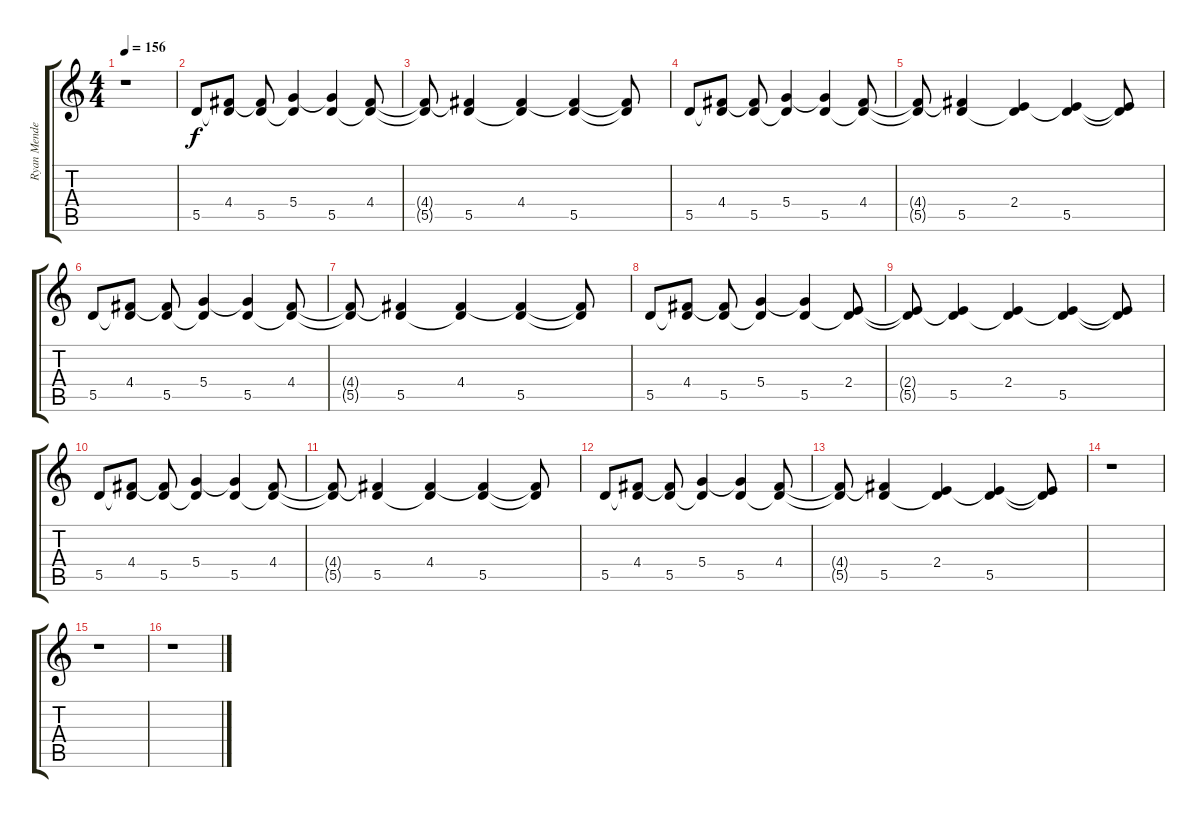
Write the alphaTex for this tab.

\track ("Ryan Mendez" "Ryan Mende") {instrument electricguitarclean}
\staff {score tabs}
\tuning (E4 B3 G3 D3 A2 D2) {hide}
\ts (4 4)
\tempo 156
\clef g2
\ks c
r.1{dy f} |
5.5.8 (4.4 5.5{t}).8 (4.4{t} 5.5).8 (5.4 5.5{t}).4 (5.4{t} 5.5).4 (4.4 5.5{t}).8 |
(4.4{t} 5.5{t}).8 (4.4{t} 5.5).4 (4.4 5.5{t}).4 (4.4{t} 5.5).4 (4.4{t} 5.5{t}).8 |
5.5.8 (4.4 5.5{t}).8 (4.4{t} 5.5).8 (5.4 5.5{t}).4 (5.4{t} 5.5).4 (4.4 5.5{t}).8 |
(4.4{t} 5.5{t}).8 (4.4{t} 5.5).4 (2.4 5.5{t}).4 (2.4{t} 5.5).4 (2.4{t} 5.5{t}).8 |
5.5.8 (4.4 5.5{t}).8 (4.4{t} 5.5).8 (5.4 5.5{t}).4 (5.4{t} 5.5).4 (4.4 5.5{t}).8 |
(4.4{t} 5.5{t}).8 (4.4{t} 5.5).4 (4.4 5.5{t}).4 (4.4{t} 5.5).4 (4.4{t} 5.5{t}).8 |
5.5.8 (4.4 5.5{t}).8 (4.4{t} 5.5).8 (5.4 5.5{t}).4 (5.4{t} 5.5).4 (2.4 5.5{t}).8 |
(2.4{t} 5.5{t}).8 (2.4{t} 5.5).4 (2.4 5.5{t}).4 (2.4{t} 5.5).4 (2.4{t} 5.5{t}).8 |
5.5.8 (4.4 5.5{t}).8 (4.4{t} 5.5).8 (5.4 5.5{t}).4 (5.4{t} 5.5).4 (4.4 5.5{t}).8 |
(4.4{t} 5.5{t}).8 (4.4{t} 5.5).4 (4.4 5.5{t}).4 (4.4{t} 5.5).4 (4.4{t} 5.5{t}).8 |
5.5.8 (4.4 5.5{t}).8 (4.4{t} 5.5).8 (5.4 5.5{t}).4 (5.4{t} 5.5).4 (4.4 5.5{t}).8 |
(4.4{t} 5.5{t}).8 (4.4{t} 5.5).4 (2.4 5.5{t}).4 (2.4{t} 5.5).4 (2.4{t} 5.5{t}).8 |
r.1 |
r.1 |
r.1
